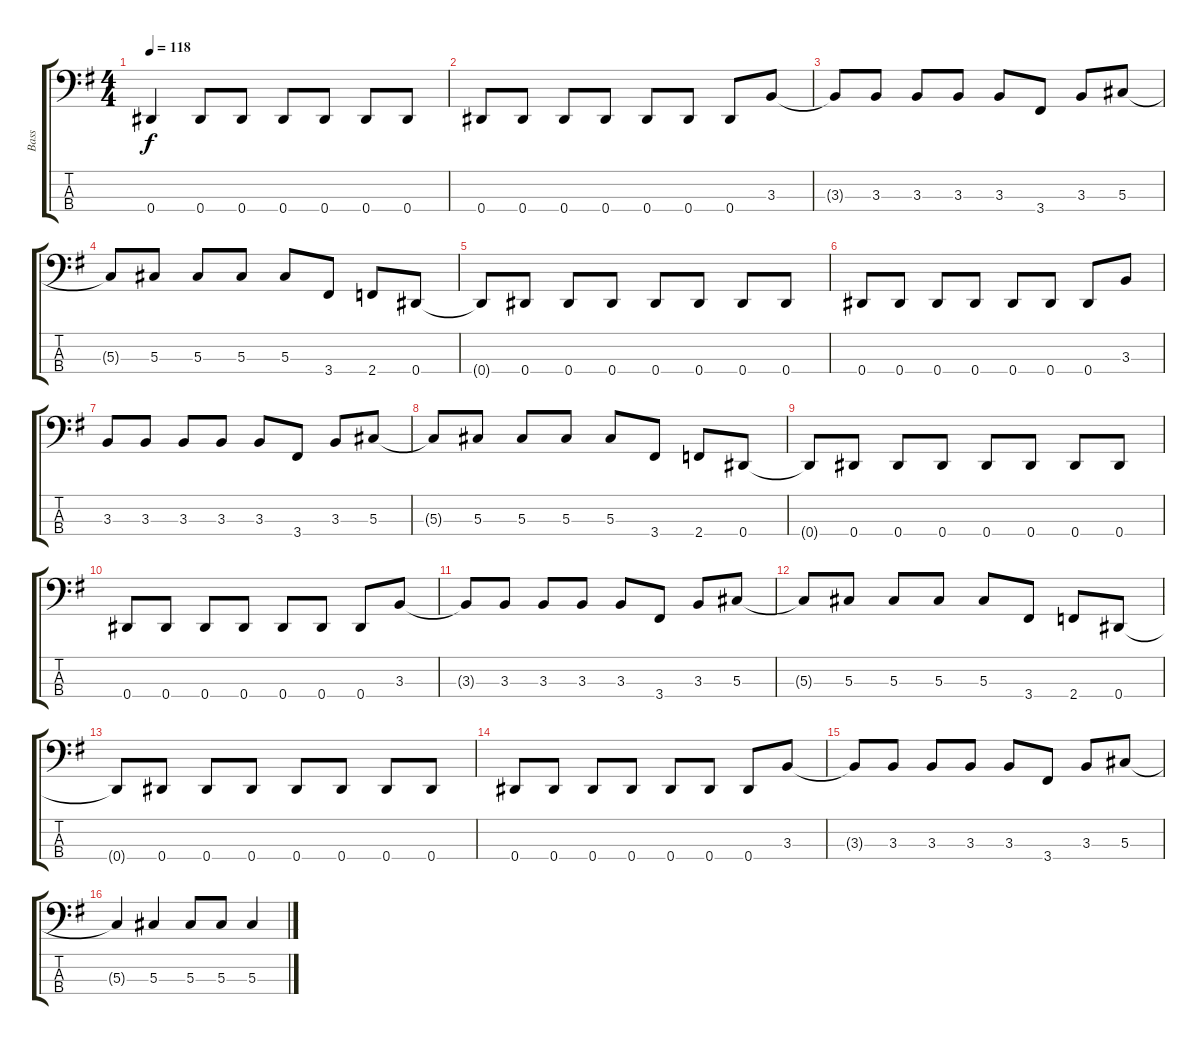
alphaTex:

\track ("Bass" "Bass") {instrument electricbasspick}
\staff {score tabs}
\tuning (Gb2 Db2 Ab1 Eb1) {hide}
\ts (4 4)
\tempo 118
\clef f4
\ks g
0.4.4{dy f} 0.4.8 0.4.8 0.4.8 0.4.8 0.4.8 0.4.8 |
0.4.8 0.4.8 0.4.8 0.4.8 0.4.8 0.4.8 0.4.8 3.3.8 |
3.3{t}.8 3.3.8 3.3.8 3.3.8 3.3.8 3.4.8 3.3.8 5.3.8 |
5.3{t}.8 5.3.8 5.3.8 5.3.8 5.3.8 3.4.8 2.4.8 0.4.8 |
0.4{t}.8 0.4.8 0.4.8 0.4.8 0.4.8 0.4.8 0.4.8 0.4.8 |
0.4.8 0.4.8 0.4.8 0.4.8 0.4.8 0.4.8 0.4.8 3.3.8 |
3.3.8 3.3.8 3.3.8 3.3.8 3.3.8 3.4.8 3.3.8 5.3.8 |
5.3{t}.8 5.3.8 5.3.8 5.3.8 5.3.8 3.4.8 2.4.8 0.4.8 |
0.4{t}.8 0.4.8 0.4.8 0.4.8 0.4.8 0.4.8 0.4.8 0.4.8 |
0.4.8 0.4.8 0.4.8 0.4.8 0.4.8 0.4.8 0.4.8 3.3.8 |
3.3{t}.8 3.3.8 3.3.8 3.3.8 3.3.8 3.4.8 3.3.8 5.3.8 |
5.3{t}.8 5.3.8 5.3.8 5.3.8 5.3.8 3.4.8 2.4.8 0.4.8 |
0.4{t}.8 0.4.8 0.4.8 0.4.8 0.4.8 0.4.8 0.4.8 0.4.8 |
0.4.8 0.4.8 0.4.8 0.4.8 0.4.8 0.4.8 0.4.8 3.3.8 |
3.3{t}.8 3.3.8 3.3.8 3.3.8 3.3.8 3.4.8 3.3.8 5.3.8 |
5.3{t}.4 5.3.4 5.3.8 5.3.8 5.3.4
